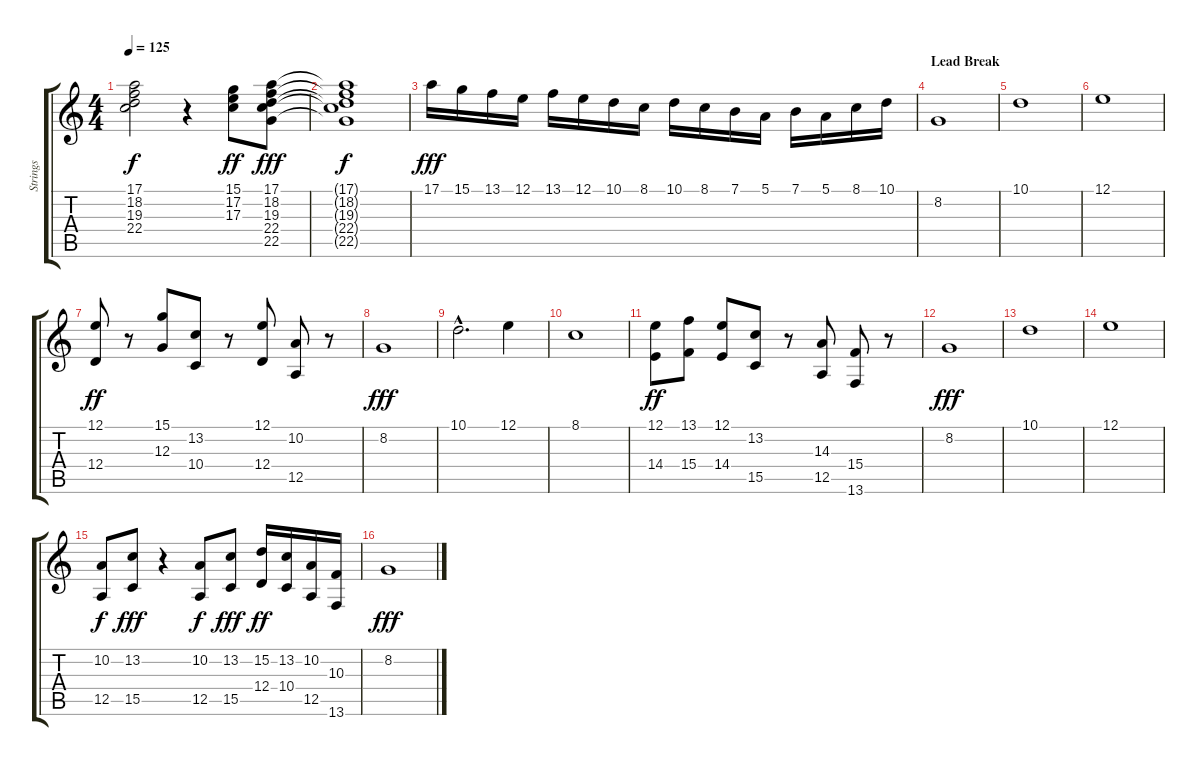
\track ("Strings" "Strings") {instrument stringensemble1}
\staff {score tabs}
\tuning (E4 B3 G3 D3 A2 E2) {hide}
\ts (4 4)
\tempo 125
\clef g2
\ks c
(17.1{t} 18.2{t} 19.3{t} 22.4{t}).2{dy f} r.4 (15.1 17.2 17.3).8{dy ff} (17.1 18.2 19.3 22.4 22.5).8{dy fff} |
(17.1{t} 18.2{t} 19.3{t} 22.4{t} 22.5{t}).1{dy f} |
17.1.16{dy fff} 15.1.16 13.1.16 12.1.16 13.1.16 12.1.16 10.1.16 8.1.16 10.1.16 8.1.16 7.1.16 5.1.16 7.1.16 5.1.16 8.1.16 10.1.16 |
\section ("" "Lead Break")
8.2.1 |
10.1.1 |
12.1.1 |
(12.1 12.4).8{dy ff} r.8 (15.1 12.3).8 (13.2 10.4).8 r.8 (12.1 12.4).8 (10.2 12.5).8 r.8 |
8.2.1{dy fff} |
10.1{hac}.2{d} 12.1.4 |
8.1.1 |
(12.1 14.4).8{dy ff} (13.1 15.4).8 (12.1 14.4).8 (13.2 15.5).8 r.8 (14.3 12.5).8 (15.4 13.6).8 r.8 |
8.2.1{dy fff} |
10.1.1 |
12.1.1 |
(10.2 12.5).8{dy f} (13.2 15.5).8{dy fff} r.4 (10.2 12.5).8{dy f} (13.2 15.5).8{dy fff} (15.2 12.4).16{dy ff} (13.2 10.4).16 (10.2 12.5).16 (10.3 13.6).16 |
8.2.1{dy fff}
